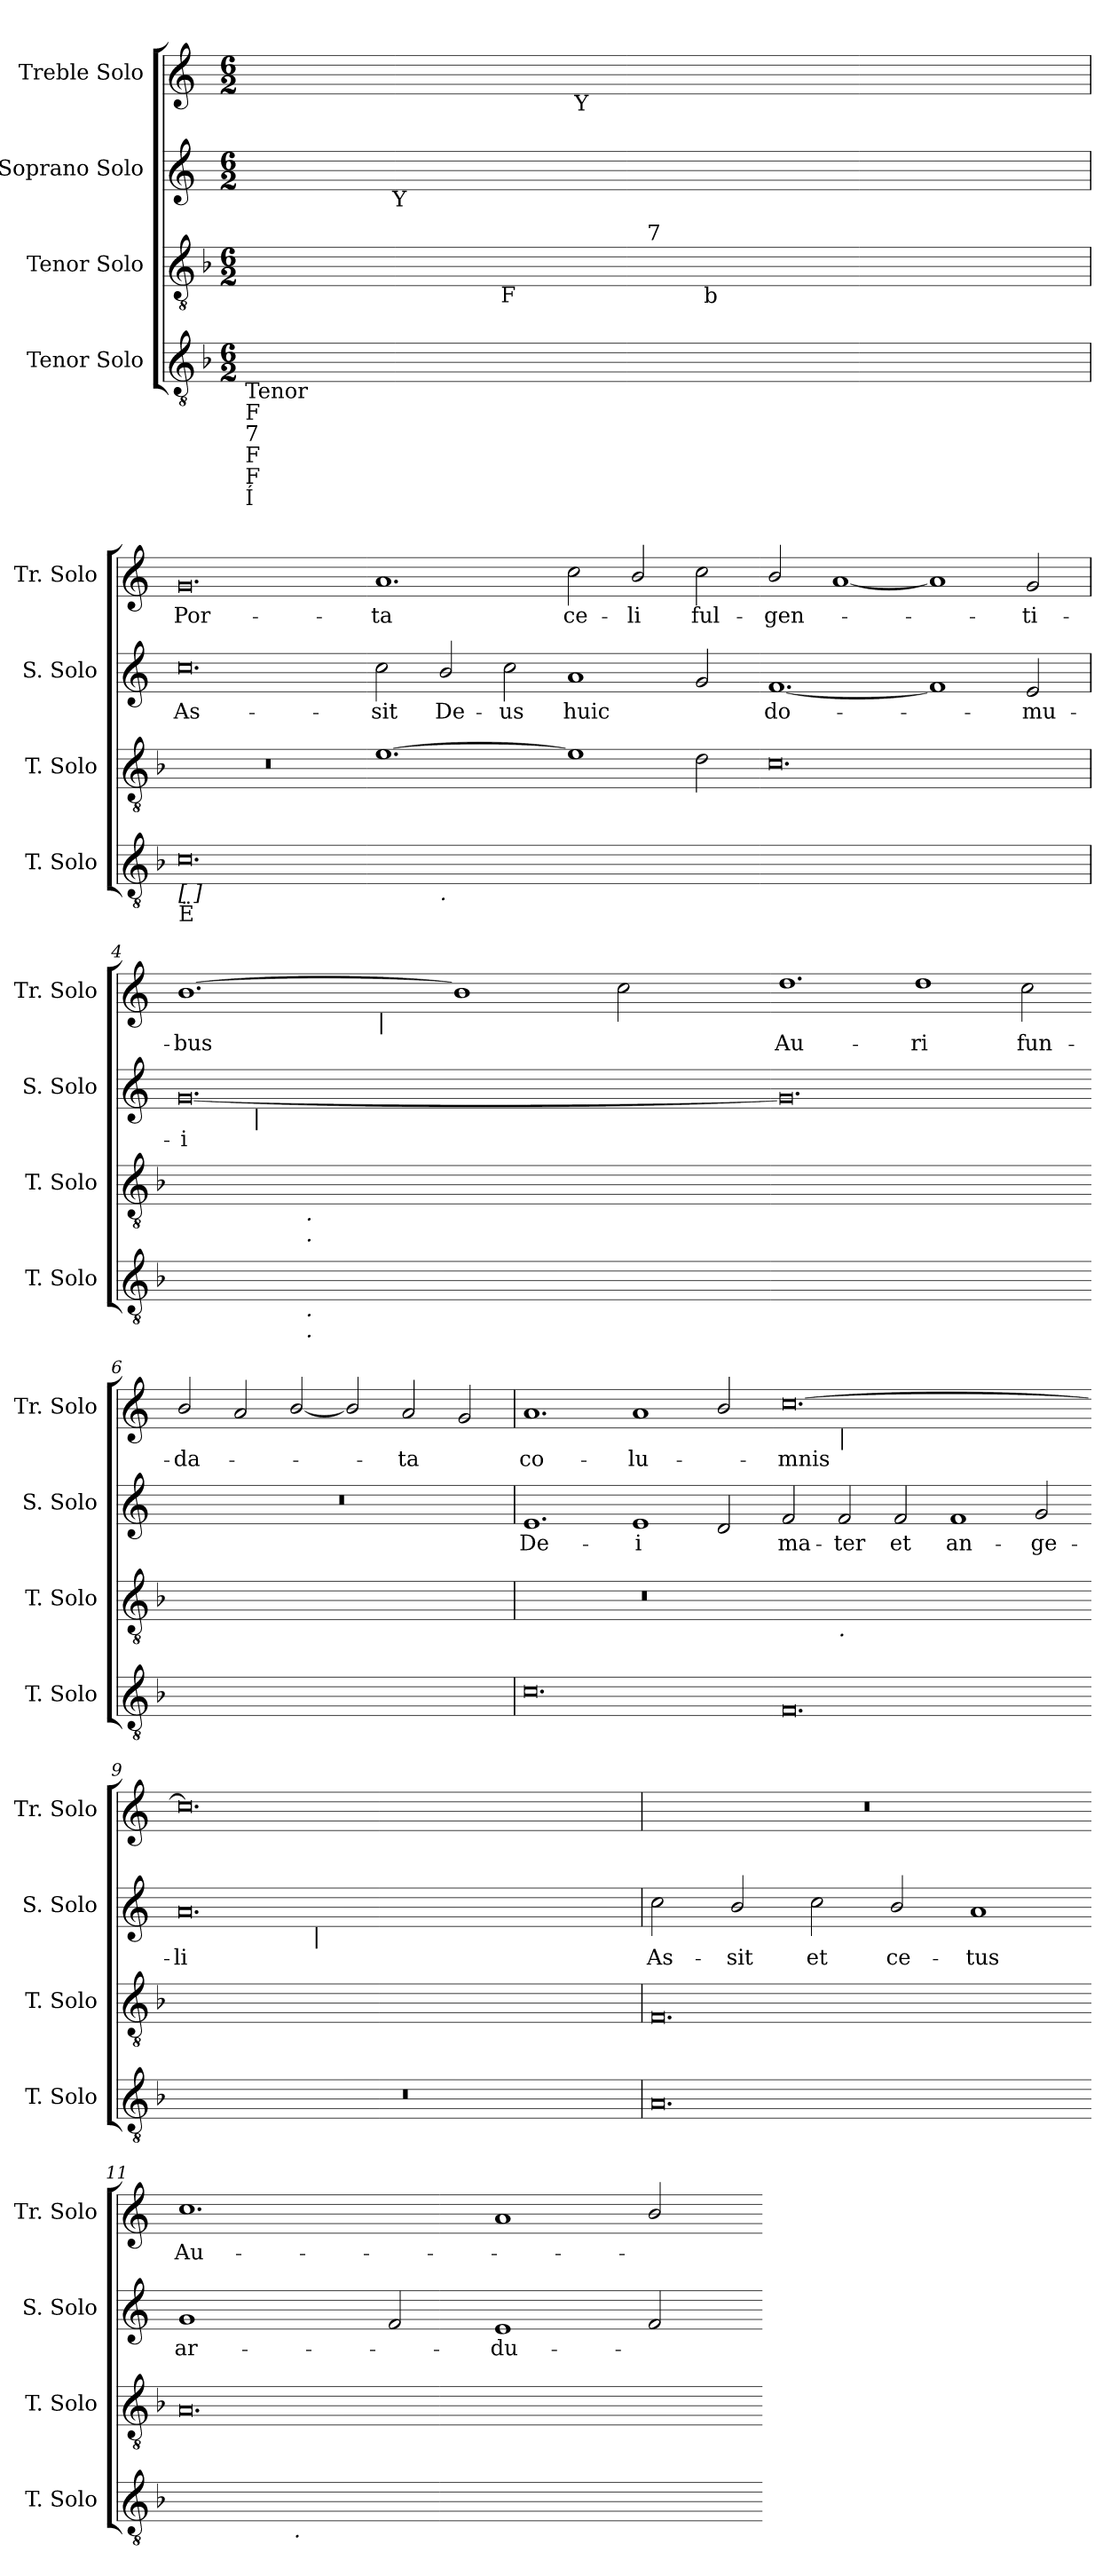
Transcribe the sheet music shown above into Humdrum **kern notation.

**kern	**kern	**kern	**text	**kern	**text
*part4	*part3	*part2	*part2	*part1	*part1
*staff4	*staff3	*staff2	*staff2	*staff1	*staff1
*I"Tenor Solo	*I"Tenor Solo	*I"Soprano Solo	*	*I"Treble Solo	*
*I'T. Solo	*I'T. Solo	*I'S. Solo	*	*I'Tr. Solo	*
!!LO:PB:g=z
*clefGv2	*clefGv2	*clefG2	*	*clefG2	*
*ITrd7c12	*ITrd7c12	*	*	*	*
*k[b-]	*k[b-]	*k[]	*	*k[]	*
*F:	*F:	*C:	*	*C:	*
*M6/2	*M6/2	*M6/2	*	*M6/2	*
=1	=1	=1	=1	=1	=1
!	!	!	!	!LO:TX:b:t=F	!
!	!	!	!	!LO:TX:b:t=a	!
!	!	!	!	!LO:TX:b:t=Y	!
!	!	!	!	!LO:TX:b:t=Y	!
!	!	!LO:TX:b:t=F	!	!	!
!	!	!LO:TX:b:t=Y	!	!	!
!	!	!LO:TX:b:t=Y	!	!	!
!	!LO:TX:b:t=Contratenor	!	!	!	!
!	!LO:TX:a:t=7	!	!	!	!
!	!LO:TX:b:t=F	!	!	!	!
!	!LO:TX:b:t=Y	!	!	!	!
!	!LO:TX:b:t=F	!	!	!	!
!	!LO:TX:b:t=Í	!	!	!	!
!LO:TX:b:t=Tenor	!	!	!	!	!
!LO:TX:b:t=F	!	!	!	!	!
!LO:TX:b:t=7	!	!	!	!	!
!LO:TX:b:t=F	!	!	!	!	!
!LO:TX:b:t=F	!	!	!	!	!
!LO:TX:b:t=Í	!	!	!	!	!
!LO:N:vis=1	!LO:N:vis=1	!LO:N:vis=1	!	!LO:N:vis=1	!
*	*^	*^	*	*^	*
*	*	*^	*	*	*	*	*	*
*	*	*	*^	*	*	*	*	*	*
0.ryy	0.ryy	2ryy	1ryy	1ryy	0.ryy	2ryy	.	0.ryy	1ryy	.
.	.	4ryy	.	.	.	8ryy	.	.	.	.
.	.	.	.	.	.	32ryy	.	.	.	.
.	.	.	.	.	.	64ryy	.	.	.	.
.	.	.	.	.	.	128ryy	.	.	.	.
.	.	.	.	.	.	512.ryy	.	.	.	.
!	!	!	!	!	!	!LO:TX:b:t=Y	!	!	!	!
.	.	.	.	.	.	1ryy	.	.	.	.
.	.	8ryy	.	.	.	.	.	.	.	.
.	.	16ryy	.	.	.	.	.	.	.	.
.	.	32ryy	.	.	.	.	.	.	.	.
.	.	64ryy	.	.	.	.	.	.	.	.
.	.	256ryy	.	.	.	.	.	.	.	.
!	!	!LO:TX:b:t=F	!	!	!	!	!	!	!	!
.	.	1ryy	.	.	.	.	.	.	.	.
.	.	.	4ryy	2ryy	.	.	.	.	4ryy	.
.	.	.	8ryy	.	.	.	.	.	64ryy	.
.	.	.	.	.	.	.	.	.	512.ryy	.
!	!	!	!	!	!	!	!	!	!LO:TX:b:t=Y	!
.	.	.	.	.	.	.	.	.	1ryy	.
.	.	.	16ryy	.	.	.	.	.	.	.
.	.	.	64ryy	.	.	.	.	.	.	.
.	.	.	128ryy	.	.	.	.	.	.	.
.	.	.	512.ryy	.	.	.	.	.	.	.
!	!	!	!LO:TX:a:t=7	!	!	!	!	!	!	!
.	.	.	1ryy	.	.	.	.	.	.	.
.	.	.	.	16ryy	.	.	.	.	.	.
.	.	.	.	32ryy	.	.	.	.	.	.
.	.	.	.	256ryy	.	.	.	.	.	.
!	!	!	!	!LO:TX:b:t=b	!	!	!	!	!	!
.	.	.	.	1ryy	.	.	.	.	.	.
.	.	.	.	.	.	1ryy	.	.	.	.
.	.	1ryy	.	.	.	.	.	.	.	.
.	.	.	.	.	.	.	.	.	2ryy	.
.	.	.	2ryy	.	.	.	.	.	.	.
.	.	.	.	4ryy	.	.	.	.	.	.
.	.	.	.	.	.	4ryy	.	.	.	.
.	.	.	.	.	.	.	.	.	8ryy	.
.	.	.	.	8ryy	.	.	.	.	.	.
.	.	.	.	.	.	.	.	.	16ryy	.
.	.	.	.	.	.	16ryy	.	.	.	.
.	.	.	.	.	.	.	.	.	32ryy	.
.	.	.	32ryy	.	.	.	.	.	.	.
.	.	.	.	64..ryy	.	.	.	.	.	.
.	.	.	.	.	.	.	.	.	128ryy	.
.	.	128.ryy	.	.	.	.	.	.	.	.
.	.	.	256ryy	.	.	256ryy	.	.	256ryy	.
.	.	.	1024ryy	.	.	1024ryy	.	.	1024ryy	.
=1	=1	=1	=1	=1	=1	=1	=1	=1	=1	=1
!	!LO:N:vis=1	!	!	!	!	!	!	!	!	!
*	*v	*v	*v	*v	*	*	*	*v	*v	*
*	*	*v	*v	*	*	*
*	*^	*^	*	*^	*
*	*	*^	*	*	*	*	*	*
*	*	*	*^	*	*	*	*	*	*
!	!	!	!	!	!	!	!LO:LY:b:color=#000000	!	!	!
*	*v	*v	*v	*v	*	*	*	*v	*v	*
*	*	*v	*v	*	*	*
*	*^	*^	*	*^	*
*	*	*^	*	*	*	*	*	*
*	*	*	*^	*	*	*	*	*	*
!	!	!	!	!	!	!	!	!LO:TX:b:t=[ ]	!	!
!	!	!	!	!	!	!	!	!LO:TX:b:t=Ë	!	!
!	!	!	!	!	!LO:TX:b:t=[ ]	!	!	!	!	!
!	!	!	!	!	!LO:TX:b:t=Ë	!	!	!	!	!
!	!LO:TX:b:t=[ ]	!	!	!	!	!	!	!	!	!
!	!LO:TX:b:t=Ë	!	!	!	!	!	!	!	!	!
!LO:TX:b:t=[ ]	!	!	!	!	!	!	!	!	!	!
!LO:TX:b:t=Ë	!	!	!	!	!	!	!	!	!	!
!	!	!	!	!	!	!	!	!	!	!LO:LY:b:color=#000000
*	*v	*v	*v	*v	*	*	*	*v	*v	*
*	*	*v	*v	*	*	*
0.Ci	0.r	0.cci	As-	0.gi	Por-
=2-	=2-	=2-	=2-	=2-	=2-
!	!	!	!LO:LY:b:color=#000000	!	!
!	!	!	!	!	!LO:LY:b:color=#000000
*^	*	*	*	*	*
[<0.AAiyy	2ryy	[>1.Ei	2cci\	-sit	1.ai	-ta
!	!LO:TX:b:i:t=.	!	!	!	!	!
!	!	!	!	!LO:LY:b:color=#000000	!	!
.	1ryy	.	2bi/	De-	.	.
!	!	!	!	!LO:LY:b:color=#000000	!	!
.	.	.	2cci\	-us	.	.
!	!	!	!	!LO:LY:b:color=#000000	!	!
!	!	!	!	!	!	!LO:LY:b:color=#000000
.	1.ryy	1Ei]	1ai	huic	2cci\	ce-
!	!	!	!	!	!	!LO:LY:b:color=#000000
.	.	.	.	.	2bi/	-li
!	!	!	!	!	!	!LO:LY:b:color=#000000
.	.	2Di\	2gi/	.	2cci\	ful-
*v	*v	*	*	*	*	*
=3-	=3-	=3-	=3-	=3-	=3-
*^	*	*	*	*	*
!	!	!	!	!LO:LY:b:color=#000000	!	!
*v	*v	*	*	*	*	*
*^	*	*	*	*	*
!	!	!	!	!	!	!LO:LY:b:color=#000000
*v	*v	*	*	*	*	*
0.AAiyy]	0.Ci	[<1.fi	do-	2bi/	-gen-
.	.	.	.	[<1ai	.
.	.	1fi]	.	1ai]	.
!	!	!	!LO:LY:b:color=#000000	!	!
!	!	!	!	!	!LO:LY:b:color=#000000
.	.	2ei/	-mu-	2gi/	-ti-
=4	=4	=4	=4	=4	=4
!	!	!	!LO:LY:b:color=#000000	!	!
!	!	!	!	!	!LO:LY:b:color=#000000
*^	*^	*^	*	*^	*
[<0.GGiyy	2ryy	[>0.Diyy	2ryy	[<0.gi	2ryy	-i	[<1.bi	2ryy	-bus
.	8ryy	.	8ryy	.	256.ryy	.	.	4ryy	.
!	!	!	!	!	!LO:TX:b:i:t=|	!	!	!	!
.	.	.	.	.	1ryy	.	.	.	.
.	16ryy	.	16ryy	.	.	.	.	.	.
.	256ryy	.	256ryy	.	.	.	.	.	.
!	!	!	!LO:TX:b:i:t=.	!	!	!	!	!	!
!	!	!	!LO:TX:b:i:t=.	!	!	!	!	!	!
!	!LO:TX:b:i:t=.	!	!	!	!	!	!	!	!
!	!LO:TX:b:i:t=.	!	!	!	!	!	!	!	!
.	1ryy	.	1ryy	.	.	.	.	.	.
.	.	.	.	.	.	.	.	8ryy	.
.	.	.	.	.	.	.	.	32ryy	.
.	.	.	.	.	.	.	.	128ryy	.
.	.	.	.	.	.	.	.	256ryy	.
.	.	.	.	.	.	.	.	1024ryy	.
!	!	!	!	!	!	!	!	!LO:TX:b:i:t=|	!
.	.	.	.	.	.	.	.	1ryy	.
.	.	.	.	.	.	.	1bi]	.	.
.	.	.	.	.	1ryy	.	.	.	.
.	1ryy	.	1ryy	.	.	.	.	.	.
.	.	.	.	.	.	.	.	1ryy	.
.	.	.	.	.	.	.	2cci\	.	.
.	.	.	.	.	4ryy	.	.	.	.
.	4ryy	.	4ryy	.	.	.	.	.	.
.	.	.	.	.	8ryy	.	.	.	.
.	.	.	.	.	16ryy	.	.	.	.
.	.	.	.	.	.	.	.	16ryy	.
.	32...ryy	.	32...ryy	.	.	.	.	.	.
.	.	.	.	.	32ryy	.	.	.	.
.	.	.	.	.	64ryy	.	.	.	.
.	.	.	.	.	.	.	.	64ryy	.
.	.	.	.	.	128ryy	.	.	.	.
.	.	.	.	.	.	.	.	512.ryy	.
.	.	.	.	.	512ryy	.	.	.	.
*v	*v	*	*	*v	*v	*	*v	*v	*
*	*v	*v	*	*	*	*
=5-	=5-	=5-	=5-	=5-	=5-
*^	*^	*^	*	*^	*
!	!	!	!	!	!	!	!	!	!LO:LY:b:color=#000000
*v	*v	*	*	*v	*v	*	*v	*v	*
*	*v	*v	*	*	*	*
0.GGiyy_<	0.Diyy_>	0.gi]	.	1.ddi	Au-
!	!	!	!	!	!LO:LY:b:color=#000000
.	.	.	.	1ddi	-ri
!	!	!	!	!	!LO:LY:b:color=#000000
.	.	.	.	2cci\	fun-
=6-	=6-	=6-	=6-	=6-	=6-
!	!	!LO:N:vis=1	!	!	!
!	!	!	!	!	!LO:LY:b:color=#000000
0.GGiyy]	0.Diyy]	0.r	.	2bi/	-da-
.	.	.	.	2ai/	.
.	.	.	.	[<2bi/	.
.	.	.	.	2bi/]	.
!	!	!	!	!	!LO:LY:b:color=#000000
.	.	.	.	2ai/	-ta
.	.	.	.	2gi/	.
!!LO:LB:g=z
=7	=7	=7	=7	=7	=7
!	!LO:N:vis=1	!	!	!	!
!	!	!	!LO:LY:b:color=#000000	!	!
!	!	!	!	!	!LO:LY:b:color=#000000
0.Ci	0.r	1.ei	De-	1.ai	co-
!	!	!	!LO:LY:b:color=#000000	!	!
!	!	!	!	!	!LO:LY:b:color=#000000
.	.	1ei	-i	1ai	-lu-
.	.	2di/	.	2bi/	.
=8-	=8-	=8-	=8-	=8-	=8-
!	!	!	!LO:LY:b:color=#000000	!	!
!	!	!	!	!	!LO:LY:b:color=#000000
*	*^	*	*	*^	*
0.FFi	[>0.Ciyy	2ryy	2fi/	ma-	[>0.cci	2ryy	-mnis
!	!	!	!	!	!	!LO:TX:b:i:t=|	!
!	!	!LO:TX:b:i:t=.	!	!	!	!	!
!	!	!	!	!LO:LY:b:color=#000000	!	!	!
.	.	1ryy	2fi/	-ter	.	1ryy	.
!	!	!	!	!LO:LY:b:color=#000000	!	!	!
.	.	.	2fi/	et	.	.	.
!	!	!	!	!LO:LY:b:color=#000000	!	!	!
.	.	1.ryy	1fi	an-	.	1.ryy	.
!	!	!	!	!LO:LY:b:color=#000000	!	!	!
.	.	.	2gi/	-ge-	.	.	.
=9-	=9-	=9-	=9-	=9-	=9-	=9-	=9-
!LO:N:vis=1	!	!	!	!	!	!	!
*	*v	*v	*	*	*v	*v	*
*	*^	*	*	*^	*
!	!	!	!	!LO:LY:b:color=#000000	!	!	!
*	*v	*v	*^	*	*v	*v	*
0.r	0.Ciyy]	0.ai	2ryy	-li	0.cci]	.
.	.	.	8ryy	.	.	.
.	.	.	32ryy	.	.	.
.	.	.	128ryy	.	.	.
!	!	!	!LO:TX:b:i:t=|	!	!	!
.	.	.	1ryy	.	.	.
.	.	.	1ryy	.	.	.
.	.	.	4ryy	.	.	.
.	.	.	16ryy	.	.	.
.	.	.	64.ryy	.	.	.
*	*	*v	*v	*	*	*
=10	=10	=10	=10	=10	=10
*	*	*^	*	*	*
!	!	!	!	!LO:LY:b:color=#000000	!LO:N:vis=1	!
*	*	*v	*v	*	*	*
0.AAi	0.FFi	2cci\	As-	0.r	.
!	!	!	!LO:LY:b:color=#000000	!	!
.	.	2bi/	-sit	.	.
!	!	!	!LO:LY:b:color=#000000	!	!
.	.	2cci\	et	.	.
!	!	!	!LO:LY:b:color=#000000	!	!
.	.	2bi/	ce-	.	.
!	!	!	!LO:LY:b:color=#000000	!	!
.	.	1ai	-tus	.	.
=11-	=11-	=11-	=11-	=11-	=11-
!	!	!	!LO:LY:b:color=#000000	!	!
!	!	!	!	!	!LO:LY:b:color=#000000
*^	*	*	*	*	*
[>0.Ciyy	4ryy	0.AAi	1gi	ar-	1.cci	Au-
.	8ryy	.	.	.	.	.
.	32.ryy	.	.	.	.	.
!	!LO:TX:b:i:t=.	!	!	!	!	!
.	1ryy	.	.	.	.	.
.	.	.	2fi/	.	.	.
.	1ryy	.	.	.	.	.
!	!	!	!	!LO:LY:b:color=#000000	!	!
.	.	.	1ei	-du-	1ai	.
.	2ryy	.	.	.	.	.
.	.	.	2fi/	.	2bi/	.
.	16ryy	.	.	.	.	.
.	64ryy	.	.	.	.	.
*v	*v	*	*	*	*	*
=-	=-	=-	=-	=-	=-
*-	*-	*-	*-	*-	*-
